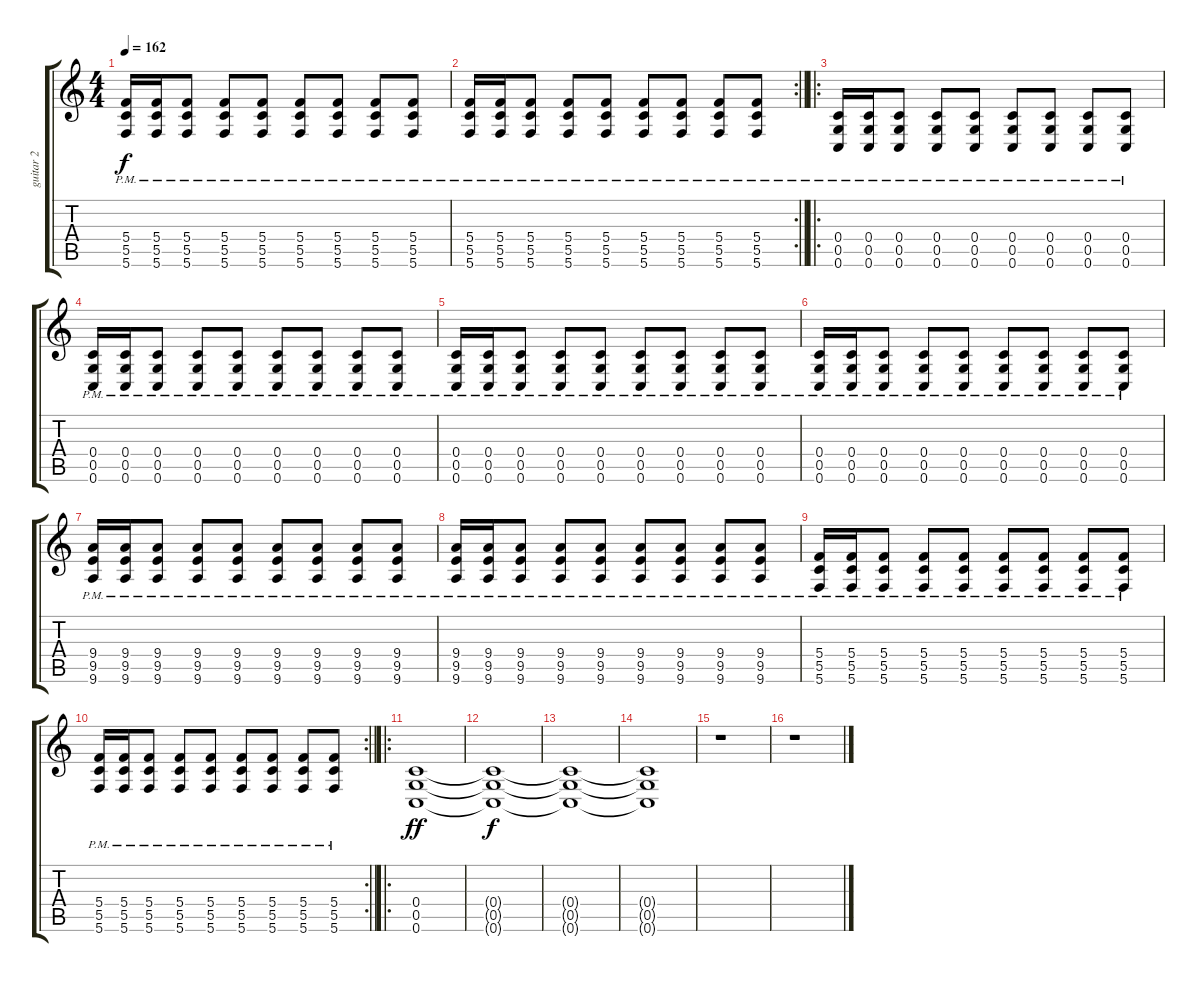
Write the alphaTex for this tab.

\track ("guitar 2" "guitar 2") {instrument distortionguitar}
\staff {score tabs}
\tuning (D4 A3 F3 C3 G2 C2) {hide}
\ts (4 4)
\tempo 162
\clef g2
\ks c
(5.4{pm} 5.5{pm} 5.6{pm}).16{dy f} (5.4{pm} 5.5{pm} 5.6{pm}).16 (5.4{pm} 5.5{pm} 5.6{pm}).8 (5.4{pm} 5.5{pm} 5.6{pm}).8 (5.4{pm} 5.5{pm} 5.6{pm}).8 (5.4{pm} 5.5{pm} 5.6{pm}).8 (5.4{pm} 5.5{pm} 5.6{pm}).8 (5.4{pm} 5.5{pm} 5.6{pm}).8 (5.4{pm} 5.5{pm} 5.6{pm}).8 |
\rc 2
\barLineRight lightlight
(5.4{pm} 5.5{pm} 5.6{pm}).16 (5.4{pm} 5.5{pm} 5.6{pm}).16 (5.4{pm} 5.5{pm} 5.6{pm}).8 (5.4{pm} 5.5{pm} 5.6{pm}).8 (5.4 5.5{pm} 5.6{pm}).8 (5.4{pm} 5.5{pm} 5.6{pm}).8 (5.4{pm} 5.5{pm} 5.6{pm}).8 (5.4{pm} 5.5{pm} 5.6{pm}).8 (5.4{pm} 5.5{pm} 5.6{pm}).8 |
\ro
(0.4{pm} 0.5{pm} 0.6{pm}).16{instrument distortionguitar} (0.4{pm} 0.5{pm} 0.6{pm}).16 (0.4{pm} 0.5{pm} 0.6{pm}).8 (0.4{pm} 0.5{pm} 0.6{pm}).8 (0.4{pm} 0.5{pm} 0.6{pm}).8 (0.4{pm} 0.5{pm} 0.6{pm}).8 (0.4{pm} 0.5{pm} 0.6{pm}).8 (0.4{pm} 0.5{pm} 0.6{pm}).8 (0.4{pm} 0.5{pm} 0.6{pm}).8 |
(0.4{pm} 0.5{pm} 0.6{pm}).16 (0.4{pm} 0.5{pm} 0.6{pm}).16 (0.4{pm} 0.5{pm} 0.6{pm}).8 (0.4{pm} 0.5{pm} 0.6{pm}).8 (0.4{pm} 0.5{pm} 0.6{pm}).8 (0.4{pm} 0.5{pm} 0.6{pm}).8 (0.4{pm} 0.5{pm} 0.6{pm}).8 (0.4{pm} 0.5{pm} 0.6{pm}).8 (0.4{pm} 0.5{pm} 0.6{pm}).8 |
(0.4{pm} 0.5{pm} 0.6{pm}).16 (0.4{pm} 0.5{pm} 0.6{pm}).16 (0.4{pm} 0.5{pm} 0.6{pm}).8 (0.4{pm} 0.5{pm} 0.6{pm}).8 (0.4{pm} 0.5{pm} 0.6{pm}).8 (0.4{pm} 0.5{pm} 0.6{pm}).8 (0.4{pm} 0.5{pm} 0.6{pm}).8 (0.4{pm} 0.5{pm} 0.6{pm}).8 (0.4{pm} 0.5{pm} 0.6{pm}).8 |
(0.4{pm} 0.5{pm} 0.6{pm}).16 (0.4{pm} 0.5{pm} 0.6{pm}).16 (0.4{pm} 0.5{pm} 0.6{pm}).8 (0.4{pm} 0.5{pm} 0.6{pm}).8 (0.4{pm} 0.5{pm} 0.6{pm}).8 (0.4{pm} 0.5{pm} 0.6{pm}).8 (0.4{pm} 0.5{pm} 0.6{pm}).8 (0.4{pm} 0.5{pm} 0.6{pm}).8 (0.4{pm} 0.5{pm} 0.6{pm}).8 |
(9.4{pm} 9.5{pm} 9.6{pm}).16 (9.4{pm} 9.5{pm} 9.6{pm}).16 (9.4{pm} 9.5{pm} 9.6{pm}).8 (9.4{pm} 9.5{pm} 9.6{pm}).8 (9.4{pm} 9.5{pm} 9.6{pm}).8 (9.4{pm} 9.5{pm} 9.6{pm}).8 (9.4{pm} 9.5{pm} 9.6{pm}).8 (9.4{pm} 9.5{pm} 9.6{pm}).8 (9.4{pm} 9.5{pm} 9.6{pm}).8 |
(9.4{pm} 9.5{pm} 9.6{pm}).16 (9.4{pm} 9.5{pm} 9.6{pm}).16 (9.4{pm} 9.5{pm} 9.6{pm}).8 (9.4{pm} 9.5{pm} 9.6{pm}).8 (9.4{pm} 9.5{pm} 9.6{pm}).8 (9.4{pm} 9.5{pm} 9.6{pm}).8 (9.4{pm} 9.5{pm} 9.6{pm}).8 (9.4{pm} 9.5{pm} 9.6{pm}).8 (9.4{pm} 9.5{pm} 9.6{pm}).8 |
(5.4{pm} 5.5{pm} 5.6{pm}).16 (5.4{pm} 5.5{pm} 5.6{pm}).16 (5.4{pm} 5.5{pm} 5.6{pm}).8 (5.4{pm} 5.5{pm} 5.6{pm}).8 (5.4{pm} 5.5{pm} 5.6{pm}).8 (5.4{pm} 5.5{pm} 5.6{pm}).8 (5.4{pm} 5.5{pm} 5.6{pm}).8 (5.4{pm} 5.5{pm} 5.6{pm}).8 (5.4{pm} 5.5{pm} 5.6{pm}).8 |
\rc 2
\barLineRight lightlight
(5.4{pm} 5.5{pm} 5.6{pm}).16 (5.4{pm} 5.5{pm} 5.6{pm}).16 (5.4{pm} 5.5{pm} 5.6{pm}).8 (5.4{pm} 5.5{pm} 5.6{pm}).8 (5.4 5.5{pm} 5.6{pm}).8 (5.4{pm} 5.5{pm} 5.6{pm}).8 (5.4{pm} 5.5{pm} 5.6{pm}).8 (5.4{pm} 5.5{pm} 5.6{pm}).8 (5.4{pm} 5.5{pm} 5.6{pm}).8 |
\ro
(0.4 0.5 0.6).1{dy ff} |
(0.4{t} 0.5{t} 0.6{t}).1{dy f} |
(0.4{t} 0.5{t} 0.6{t}).1 |
(0.4{t} 0.5{t} 0.6{t}).1 |
r.1 |
r.1
